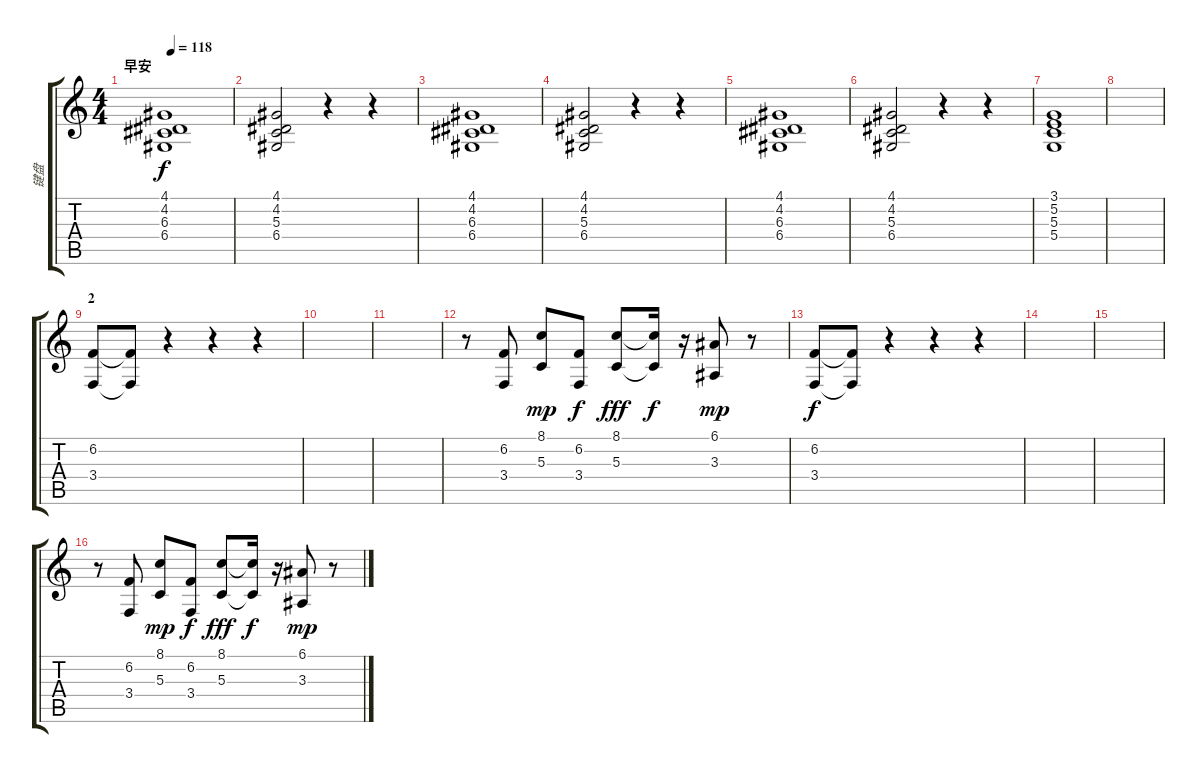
\track ("键盘" "键盘") {instrument lead6voice}
\staff {score tabs}
\tuning (E4 B3 G3 D3 A2 E2) {hide}
\ts (4 4)
\section ("" "早安")
\tempo 118
\clef g2
\ks c
(4.1 4.2 6.3 6.4).1{dy f volume 9 instrument synthstrings2} |
(4.1 4.2 5.3 6.4).2 r.4 r.4 |
(4.1 4.2 6.3 6.4).1{volume 9 instrument synthstrings2} |
(4.1 4.2 5.3 6.4).2 r.4 r.4 |
(4.1 4.2 6.3 6.4).1{volume 9 instrument synthstrings2} |
(4.1 4.2 5.3 6.4).2 r.4 r.4 |
(3.1 5.2 5.3 5.4).1 |
|
\section ("" "2")
(6.2 3.4).8{instrument lead6voice} (6.2{t} 3.4{t}).8 r.4 r.4 r.4 |
|
|
r.8 (6.2 3.4).8 (8.1 5.3).8{dy mp} (6.2 3.4).8{dy f} (8.1 5.3).8{dy fff} (8.1{t} 5.3{t}).16{dy f} r.16 (6.1 3.3).8{dy mp} r.8 |
(6.2 3.4).8{dy f} (6.2{t} 3.4{t}).8 r.4 r.4 r.4 |
|
|
r.8 (6.2 3.4).8 (8.1 5.3).8{dy mp} (6.2 3.4).8{dy f} (8.1 5.3).8{dy fff} (8.1{t} 5.3{t}).16{dy f} r.16 (6.1 3.3).8{dy mp} r.8
